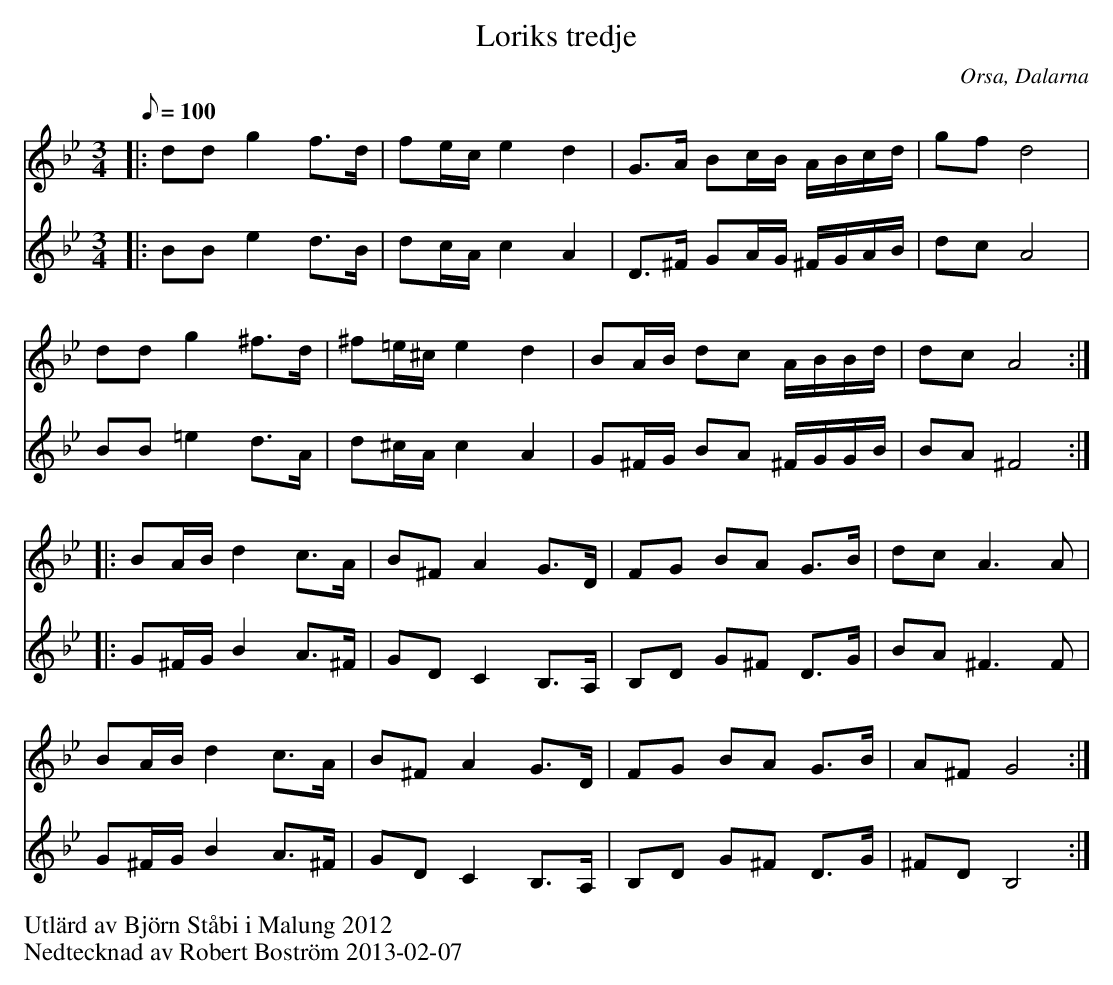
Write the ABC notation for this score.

X:1
T:Loriks tredje
O:Orsa, Dalarna
M:3/4
L:1/8
K:Gm
Q:100
%%score (T1) (B1)
V:T1  clef=treble
V:B1 clef=treble % clef=bass   %octave=+2 %middle=d %octave=-2
[V:T1]|:dd g2 f3/2d/|fe/c/ e2 d2|G3/2A/ Bc/B/ A/B/c/d/ | gfd4 |
[V:B1]|:BB e2 d3/2B/|dc/A/ c2 A2|D3/2^F/ GA/G/ ^F/G/A/B/ |dcA4 |
[V:T1]dd g2 ^f3/d/|^f=e/^c/ e2 d2|BA/B/ dc A/B/B/d/ | dc A4 :|
[V:B1]BB =e2 d3/A/|d^c/A/ c2 A2|G^F/G/ BA ^F/G/G/B/ | BA ^F4 :|
[V:T1]|:BA/B/ d2 c3/A/  |B^F A2 G3/D/|FG BA G3/B/ |dc A3 A|
[V:B1]|:G^F/G/ B2 A3/^F/|GD C2 B,3/A,/|B,D G^F D3/G/ |BA ^F3 F|
[V:T1]BA/B/ d2 c3/A/|B^F A2 G3/D/|FG BA G3/B/ |A^F G4:|
[V:B1]G^F/G/ B2 A3/^F/|GD C2 B,3/A,/|B,D G^F D3/G/ |^FD B,4:|
%%begintext
Utlärd av Björn Ståbi i Malung 2012
Nedtecknad av Robert Boström 2013-02-07
